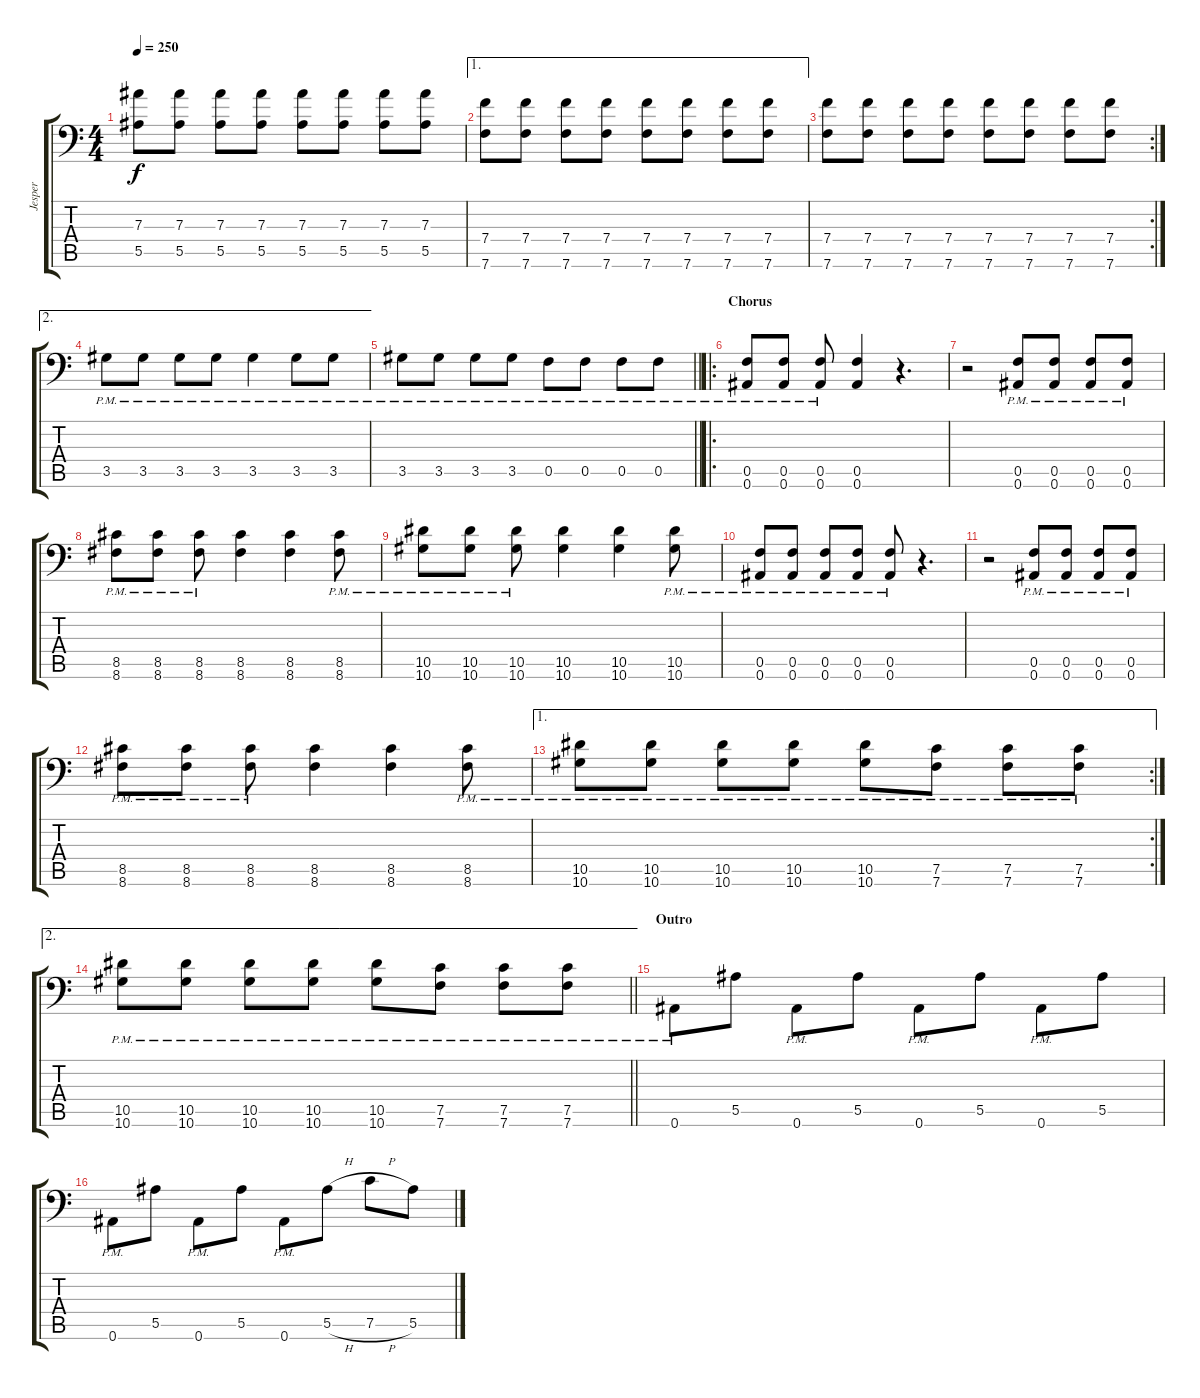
\track ("Jesper" "Jesper") {instrument distortionguitar}
\staff {score tabs}
\tuning (C4 G3 Eb3 Bb2 F2 Bb1) {hide}
\ts (4 4)
\tempo 250
\clef f4
\ks c
(7.3 5.5).8{dy f} (7.3 5.5).8 (7.3 5.5).8 (7.3 5.5).8 (7.3 5.5).8 (7.3 5.5).8 (7.3 5.5).8 (7.3 5.5).8 |
\ae 1
(7.4 7.6).8 (7.4 7.6).8 (7.4 7.6).8 (7.4 7.6).8 (7.4 7.6).8 (7.4 7.6).8 (7.4 7.6).8 (7.4 7.6).8 |
\rc 2
(7.4 7.6).8 (7.4 7.6).8 (7.4 7.6).8 (7.4 7.6).8 (7.4 7.6).8 (7.4 7.6).8 (7.4 7.6).8 (7.4 7.6).8 |
\ae 2
3.5{pm}.8 3.5{pm}.8 3.5{pm}.8 3.5{pm}.8 3.5{pm}.4 3.5{pm}.8 3.5{pm}.8 |
\barLineRight lightlight
3.5{pm}.8 3.5{pm}.8 3.5{pm}.8 3.5{pm}.8 0.5{pm}.8 0.5{pm}.8 0.5{pm}.8 0.5{pm}.8 |
\ro
\section ("" "Chorus")
(0.5{pm} 0.6{pm}).8 (0.5{pm} 0.6{pm}).8 (0.5{pm} 0.6{pm}).8 (0.5 0.6).4 r.4{d} |
r.2 (0.5{pm} 0.6{pm}).8 (0.5{pm} 0.6{pm}).8 (0.5{pm} 0.6{pm}).8 (0.5{pm} 0.6{pm}).8 |
(8.5{pm} 8.6{pm}).8 (8.5{pm} 8.6{pm}).8 (8.5{pm} 8.6{pm}).8 (8.5 8.6).4 (8.5 8.6).4 (8.5{pm} 8.6{pm}).8 |
(10.5{pm} 10.6{pm}).8 (10.5{pm} 10.6{pm}).8 (10.5{pm} 10.6{pm}).8 (10.5 10.6).4 (10.5 10.6).4 (10.5{pm} 10.6{pm}).8 |
(0.5{pm} 0.6{pm}).8 (0.5{pm} 0.6{pm}).8 (0.5{pm} 0.6{pm}).8 (0.5{pm} 0.6{pm}).8 (0.5{pm} 0.6{pm}).8 r.4{d} |
r.2 (0.5{pm} 0.6{pm}).8 (0.5{pm} 0.6{pm}).8 (0.5{pm} 0.6{pm}).8 (0.5{pm} 0.6{pm}).8 |
(8.5{pm} 8.6{pm}).8 (8.5{pm} 8.6{pm}).8 (8.5{pm} 8.6{pm}).8 (8.5 8.6).4 (8.5 8.6).4 (8.5{pm} 8.6{pm}).8 |
\ae 1
\rc 2
(10.5{pm} 10.6{pm}).8 (10.5{pm} 10.6{pm}).8 (10.5{pm} 10.6{pm}).8 (10.5{pm} 10.6{pm}).8 (10.5{pm} 10.6{pm}).8 (7.5{pm} 7.6{pm}).8 (7.5{pm} 7.6{pm}).8 (7.5{pm} 7.6{pm}).8 |
\ae 2
\barLineRight lightlight
(10.5{pm} 10.6{pm}).8 (10.5{pm} 10.6{pm}).8 (10.5{pm} 10.6{pm}).8 (10.5{pm} 10.6{pm}).8 (10.5{pm} 10.6{pm}).8 (7.5{pm} 7.6{pm}).8 (7.5{pm} 7.6{pm}).8 (7.5{pm} 7.6{pm}).8 |
\section ("" "Outro")
0.6{pm}.8 5.5.8 0.6{pm}.8 5.5.8 0.6{pm}.8 5.5.8 0.6{pm}.8 5.5.8 |
0.6{pm}.8 5.5.8 0.6{pm}.8 5.5.8 0.6{pm}.8 5.5{h}.8 7.5{h}.8 5.5.8
